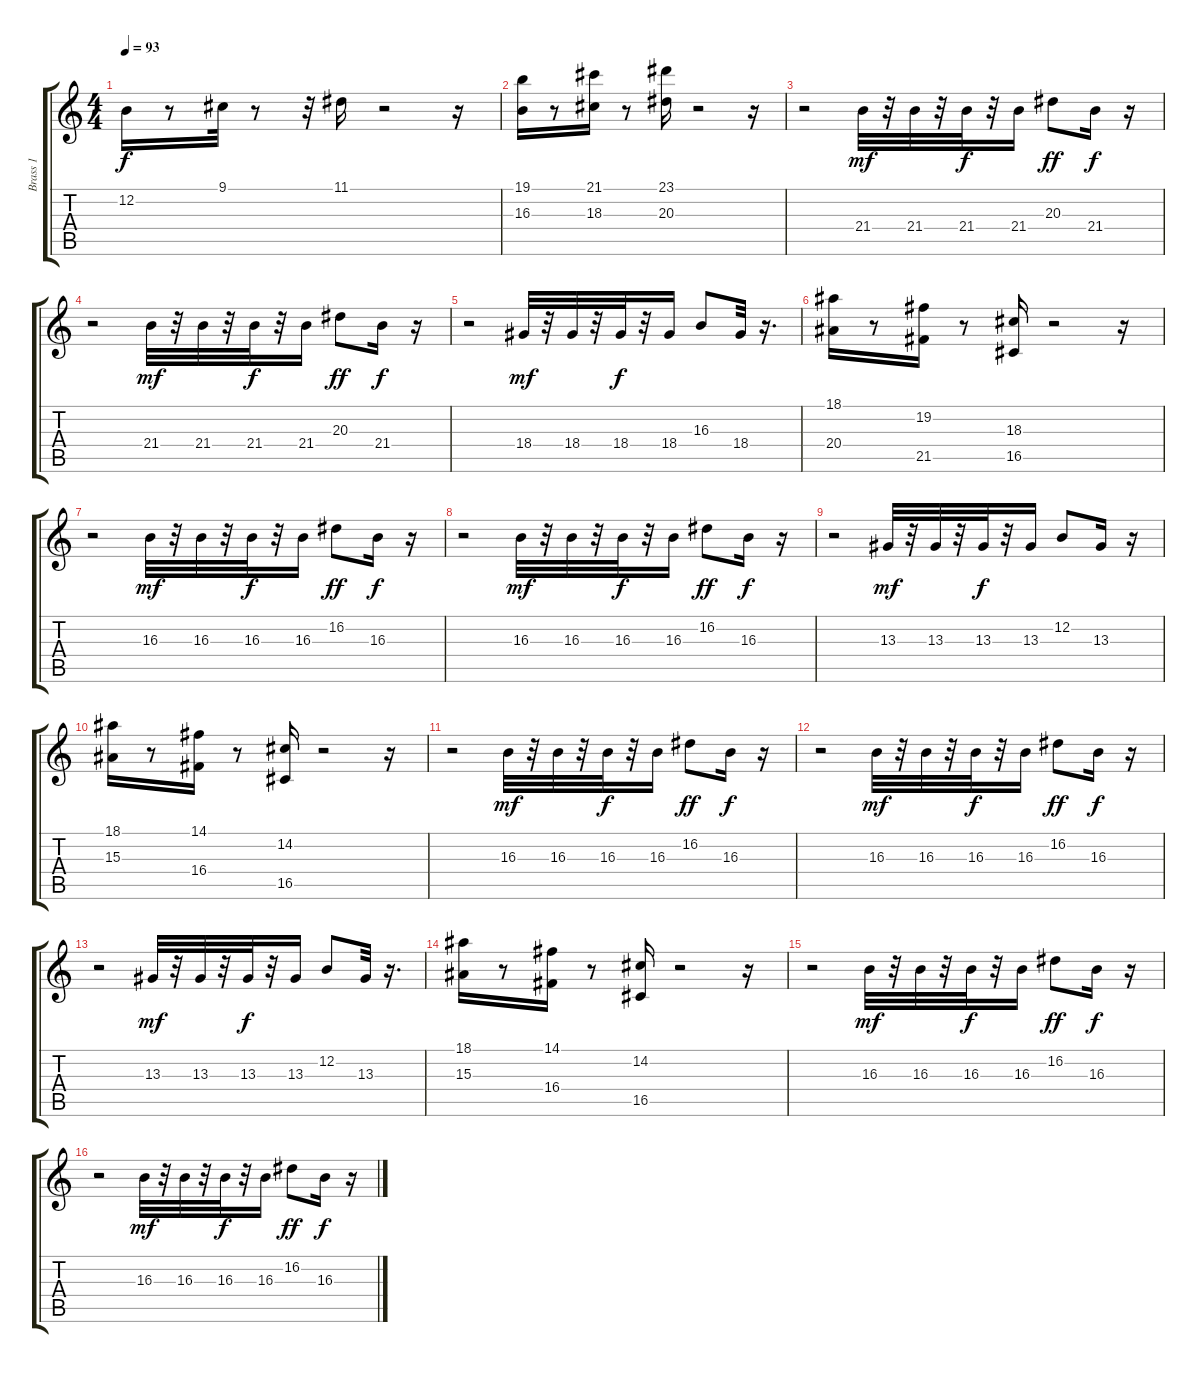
\track ("Brass 1" "Brass 1") {instrument brasssection}
\staff {score tabs}
\tuning (E4 B3 G3 D3 A2 E2) {hide}
\ts (4 4)
\tempo 93
\clef g2
\ks c
12.2.16{dy f} r.8 9.1.32 r.8 r.32 11.1.16 r.2 r.16 |
(19.1 16.3).16 r.8 (21.1 18.3).16 r.8 (23.1 20.3).16 r.2 r.16 |
r.2 21.4.32{dy mf} r.32 21.4.32 r.32 21.4.32{dy f} r.32 21.4.16 20.3.8{dy ff} 21.4.16{dy f} r.16 |
r.2 21.4.32{dy mf} r.32 21.4.32 r.32 21.4.32{dy f} r.32 21.4.16 20.3.8{dy ff} 21.4.16{dy f} r.16 |
r.2 18.4.32{dy mf} r.32 18.4.32 r.32 18.4.32{dy f} r.32 18.4.16 16.3.8 18.4.32 r.16{d} |
(18.1 20.4).16 r.8 (19.2 21.5).16 r.8 (18.3 16.5).16 r.2 r.16 |
r.2 16.3.32{dy mf} r.32 16.3.32 r.32 16.3.32{dy f} r.32 16.3.16 16.2.8{dy ff} 16.3.16{dy f} r.16 |
r.2 16.3.32{dy mf} r.32 16.3.32 r.32 16.3.32{dy f} r.32 16.3.16 16.2.8{dy ff} 16.3.16{dy f} r.16 |
r.2 13.3.32{dy mf} r.32 13.3.32 r.32 13.3.32{dy f} r.32 13.3.16 12.2.8 13.3.16 r.16 |
(18.1 15.3).16 r.8 (14.1 16.4).16 r.8 (14.2 16.5).16 r.2 r.16 |
r.2 16.3.32{dy mf} r.32 16.3.32 r.32 16.3.32{dy f} r.32 16.3.16 16.2.8{dy ff} 16.3.16{dy f} r.16 |
r.2 16.3.32{dy mf} r.32 16.3.32 r.32 16.3.32{dy f} r.32 16.3.16 16.2.8{dy ff} 16.3.16{dy f} r.16 |
r.2 13.3.32{dy mf} r.32 13.3.32 r.32 13.3.32{dy f} r.32 13.3.16 12.2.8 13.3.32 r.16{d} |
(18.1 15.3).16 r.8 (14.1 16.4).16 r.8 (14.2 16.5).16 r.2 r.16 |
r.2 16.3.32{dy mf} r.32 16.3.32 r.32 16.3.32{dy f} r.32 16.3.16 16.2.8{dy ff} 16.3.16{dy f} r.16 |
r.2 16.3.32{dy mf} r.32 16.3.32 r.32 16.3.32{dy f} r.32 16.3.16 16.2.8{dy ff} 16.3.16{dy f} r.16
